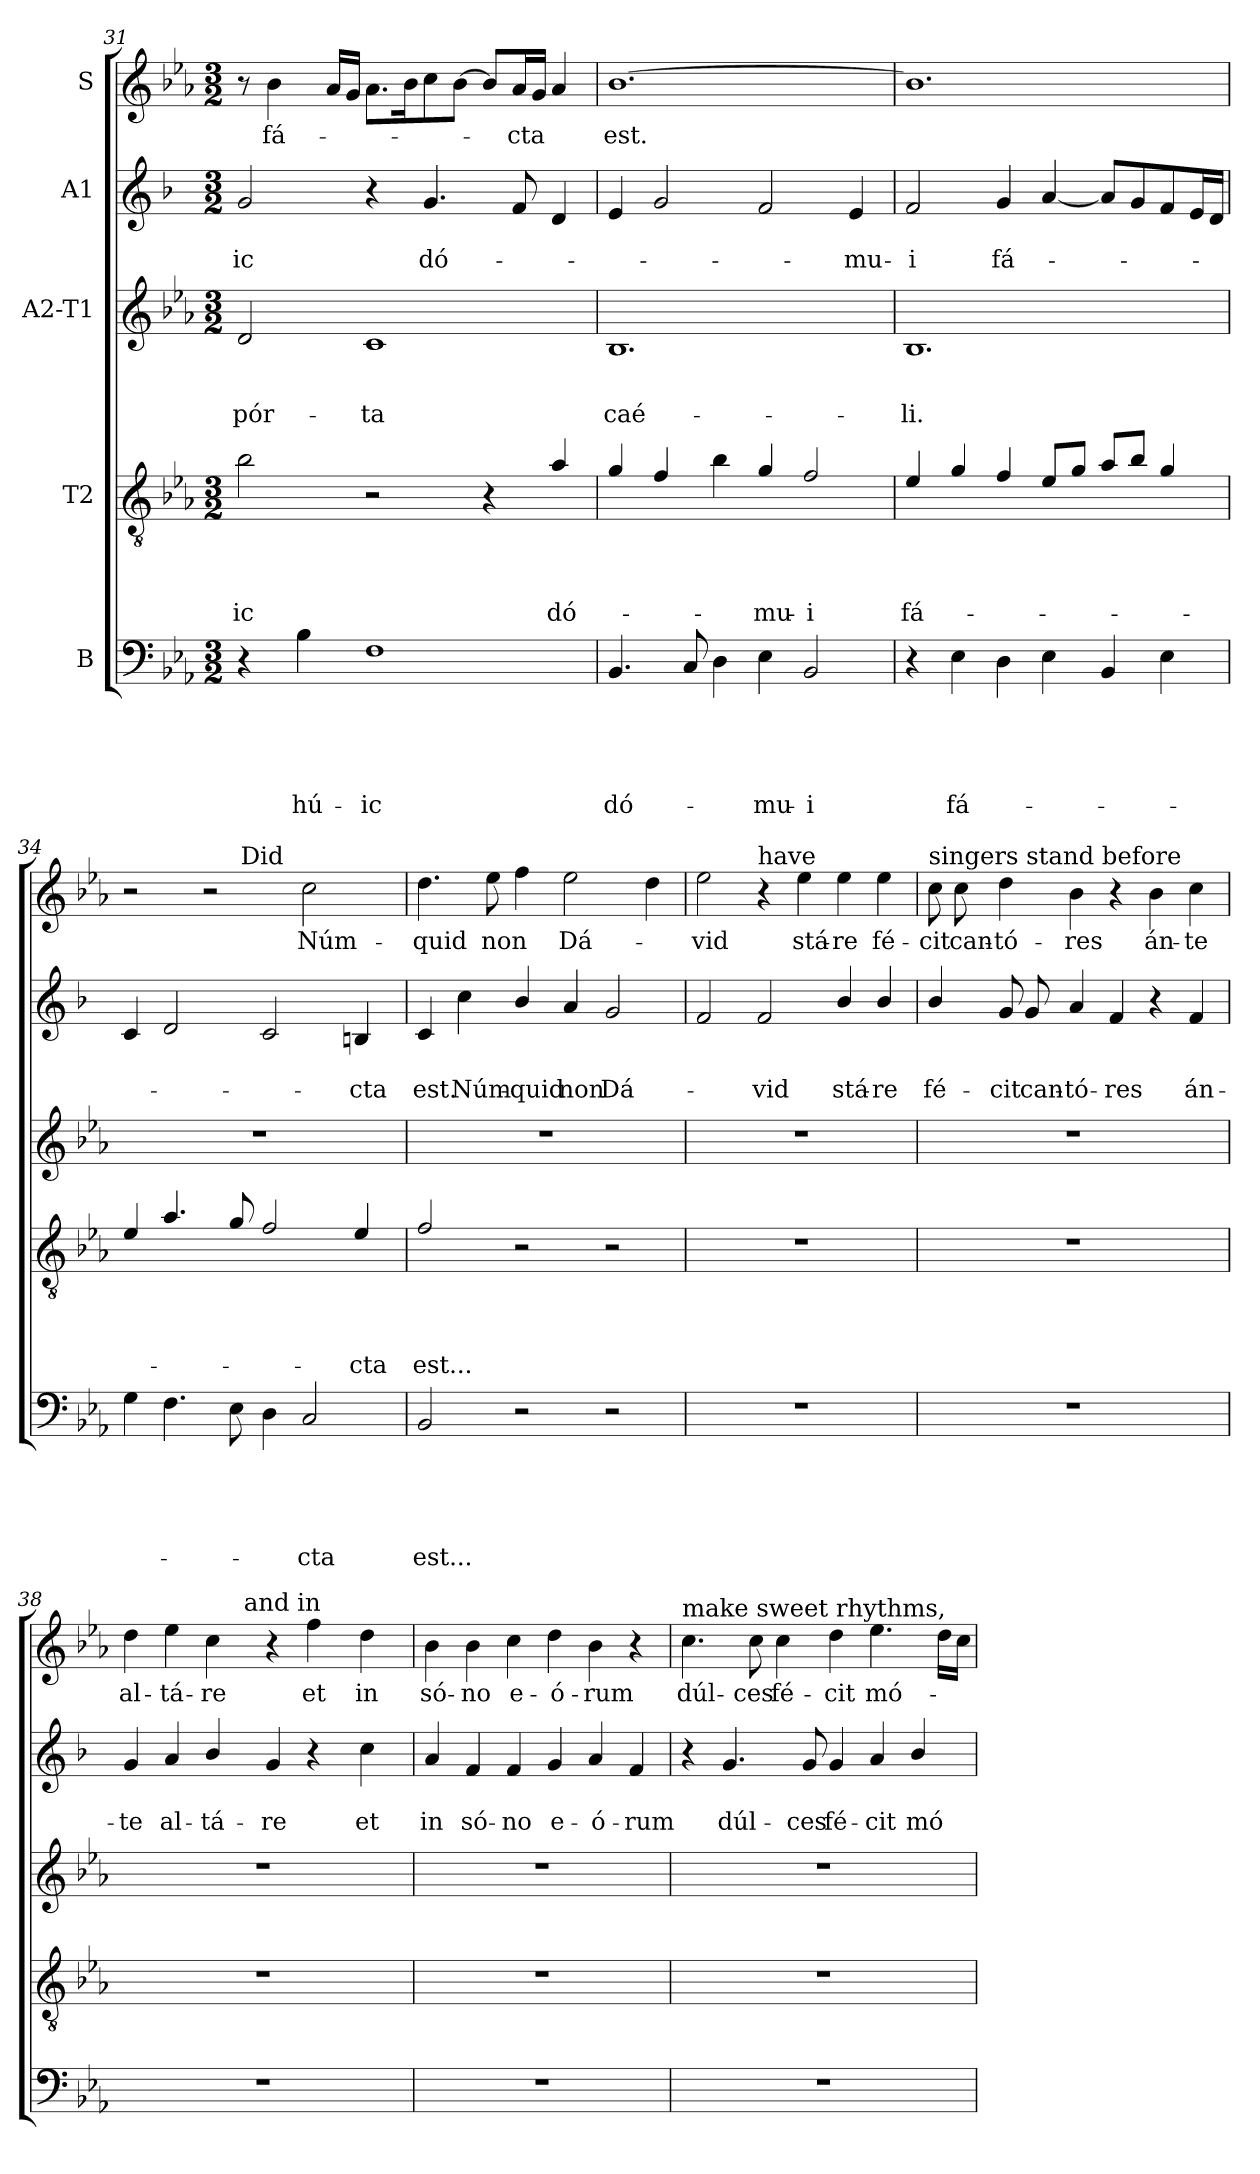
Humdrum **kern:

**kern	**text	**text	**text	**text	**text	**kern	**text	**text	**text	**text	**kern	**text	**text	**text	**kern	**text	**text	**kern	**text
*part5	*part5	*part5	*part5	*part5	*part5	*part4	*part4	*part4	*part4	*part4	*part3	*part3	*part3	*part3	*part2	*part2	*part2	*part1	*part1
*staff5	*staff5	*staff5	*staff5	*staff5	*staff5	*staff4	*staff4	*staff4	*staff4	*staff4	*staff3	*staff3	*staff3	*staff3	*staff2	*staff2	*staff2	*staff1	*staff1
*I"B	*	*	*	*	*	*I"T2	*	*	*	*	*I"A2-T1	*	*	*	*I"A1	*	*	*I"S	*
*clefF4	*	*	*	*	*	*clefGv2	*	*	*	*	*clefG2	*	*	*	*clefG2	*	*	*clefG2	*
*	*	*	*	*	*	*ITrd8c14	*	*	*	*	*	*	*	*	*ITrd1c2	*	*	*	*
*k[b-e-a-]	*	*	*	*	*	*k[b-e-a-]	*	*	*	*	*k[b-e-a-]	*	*	*	*k[b-e-a-]	*	*	*k[b-e-a-]	*
*E-:	*	*	*	*	*	*E-:	*	*	*	*	*E-:	*	*	*	*E-:	*	*	*E-:	*
*M3/2	*	*	*	*	*	*M3/2	*	*	*	*	*M3/2	*	*	*	*M3/2	*	*	*M3/2	*
=31	=31	=31	=31	=31	=31	=31	=31	=31	=31	=31	=31	=31	=31	=31	=31	=31	=31	=31	=31
!	!	!	!	!	!	!	!	!	!	!LO:LY:b	!	!	!	!LO:LY:b	!	!	!LO:LY:b	!	!
4r	.	.	.	.	.	2B-\	.	.	.	-ic	2d/	.	.	pór-	2f/	.	-ic	8r	.
!	!	!	!	!	!	!	!	!	!	!	!	!	!	!	!	!	!	!	!LO:LY:b
.	.	.	.	.	.	.	.	.	.	.	.	.	.	.	.	.	.	4b-\	fá-
!	!	!	!	!	!LO:LY:b	!	!	!	!	!	!	!	!	!	!	!	!	!	!
4B-\	.	.	.	.	hú-	.	.	.	.	.	.	.	.	.	.	.	.	.	.
.	.	.	.	.	.	.	.	.	.	.	.	.	.	.	.	.	.	16a-/LL	.
.	.	.	.	.	.	.	.	.	.	.	.	.	.	.	.	.	.	16g/JJ	.
!	!	!	!	!	!LO:LY:b	!	!	!	!	!	!	!	!	!LO:LY:b	!	!	!	!	!
1F	.	.	.	.	-ic	2r	.	.	.	.	1c	.	.	-ta	4r	.	.	8.a-\L	.
.	.	.	.	.	.	.	.	.	.	.	.	.	.	.	.	.	.	16b-\k	.
!	!	!	!	!	!	!	!	!	!	!	!	!	!	!	!	!	!LO:LY:b	!	!
.	.	.	.	.	.	.	.	.	.	.	.	.	.	.	4.f/	.	dó-	8cc\	.
.	.	.	.	.	.	.	.	.	.	.	.	.	.	.	.	.	.	[8b-\J	.
.	.	.	.	.	.	4r	.	.	.	.	.	.	.	.	.	.	.	8b-/L]	.
!	!	!	!	!	!	!	!	!	!	!	!	!	!	!	!	!	!	!	!LO:LY:b
.	.	.	.	.	.	.	.	.	.	.	.	.	.	.	8e-/	.	.	16a-/L	-cta
.	.	.	.	.	.	.	.	.	.	.	.	.	.	.	.	.	.	16g/JJ	.
!	!	!	!	!	!	!	!	!	!	!LO:LY:b	!	!	!	!	!	!	!	!	!
.	.	.	.	.	.	4A-/	.	.	.	dó-	.	.	.	.	4c/	.	.	4a-/	.
=32	=32	=32	=32	=32	=32	=32	=32	=32	=32	=32	=32	=32	=32	=32	=32	=32	=32	=32	=32
!	!	!	!	!	!LO:LY:b	!	!	!	!	!	!	!	!	!LO:LY:b	!	!	!	!	!LO:LY:b
4.BB-/	.	.	.	.	dó-	4G/	.	.	.	.	1.B-	.	.	caé-	4d/	.	.	[1.b-	est.
.	.	.	.	.	.	4F/	.	.	.	.	.	.	.	.	2f/	.	.	.	.
8C/	.	.	.	.	.	.	.	.	.	.	.	.	.	.	.	.	.	.	.
4D\	.	.	.	.	.	4B-\	.	.	.	.	.	.	.	.	.	.	.	.	.
!	!	!	!	!	!LO:LY:b	!	!	!	!	!LO:LY:b	!	!	!	!	!	!	!	!	!
4E-\	.	.	.	.	-mu-	4G/	.	.	.	-mu-	.	.	.	.	2e-/	.	.	.	.
!	!	!	!	!	!LO:LY:b	!	!	!	!	!LO:LY:b	!	!	!	!	!	!	!	!	!
2BB-/	.	.	.	.	-i	2F/	.	.	.	-i	.	.	.	.	.	.	.	.	.
!	!	!	!	!	!	!	!	!	!	!	!	!	!	!	!	!	!LO:LY:b	!	!
.	.	.	.	.	.	.	.	.	.	.	.	.	.	.	4d/	.	-mu-	.	.
!!LO:PB:g=z
=33	=33	=33	=33	=33	=33	=33	=33	=33	=33	=33	=33	=33	=33	=33	=33	=33	=33	=33	=33
!	!	!	!	!	!	!	!	!	!	!LO:LY:b	!	!	!	!LO:LY:b	!	!	!LO:LY:b	!	!
4r	.	.	.	.	.	4E-/	.	.	.	fá-	1.B-	.	.	-li.	2e-/	.	-i	1.b-]	.
!	!	!	!	!	!LO:LY:b	!	!	!	!	!	!	!	!	!	!	!	!	!	!
4E-\	.	.	.	.	fá-	4G/	.	.	.	.	.	.	.	.	.	.	.	.	.
!	!	!	!	!	!	!	!	!	!	!	!	!	!	!	!	!	!LO:LY:b	!	!
4D\	.	.	.	.	.	4F/	.	.	.	.	.	.	.	.	4f/	.	fá-	.	.
4E-\	.	.	.	.	.	8E-/L	.	.	.	.	.	.	.	.	[4g/	.	.	.	.
.	.	.	.	.	.	8G/J	.	.	.	.	.	.	.	.	.	.	.	.	.
4BB-/	.	.	.	.	.	8A-/L	.	.	.	.	.	.	.	.	8g/L]	.	.	.	.
.	.	.	.	.	.	8B-/J	.	.	.	.	.	.	.	.	8f/	.	.	.	.
4E-\	.	.	.	.	.	4G/	.	.	.	.	.	.	.	.	8e-/	.	.	.	.
.	.	.	.	.	.	.	.	.	.	.	.	.	.	.	16d/L	.	.	.	.
.	.	.	.	.	.	.	.	.	.	.	.	.	.	.	16c/JJ	.	.	.	.
=34	=34	=34	=34	=34	=34	=34	=34	=34	=34	=34	=34	=34	=34	=34	=34	=34	=34	=34	=34
*	*	*	*	*	*	*	*	*	*	*	*	*	*	*	*	*	*	*^	*
4G\	.	.	.	.	.	4E-/	.	.	.	.	1.r	.	.	.	4B-/	.	.	2r	2ryy	.
4.F\	.	.	.	.	.	4.A-/	.	.	.	.	.	.	.	.	2c/	.	.	.	.	.
.	.	.	.	.	.	.	.	.	.	.	.	.	.	.	.	.	.	2r	8ryy	.
8E-\	.	.	.	.	.	8G/	.	.	.	.	.	.	.	.	.	.	.	.	32ryy	.
!	!	!	!	!	!	!	!	!	!	!	!	!	!	!	!	!	!	!	!LO:TX:a:t=Did	!
.	.	.	.	.	.	.	.	.	.	.	.	.	.	.	.	.	.	.	2ryy	.
4D\	.	.	.	.	.	2F/	.	.	.	.	.	.	.	.	2B-/	.	.	.	.	.
!	!	!	!	!	!LO:LY:b	!	!	!	!	!	!	!	!	!	!	!	!	!	!	!LO:LY:b
2C/	.	.	.	.	-cta	.	.	.	.	.	.	.	.	.	.	.	.	2cc\	.	Núm-
.	.	.	.	.	.	.	.	.	.	.	.	.	.	.	.	.	.	.	4ryy	.
!	!	!	!	!	!	!	!	!	!	!LO:LY:b	!	!	!	!	!	!	!LO:LY:b	!	!	!
.	.	.	.	.	.	4E-/	.	.	.	-cta	.	.	.	.	4A/	.	-cta	.	.	.
.	.	.	.	.	.	.	.	.	.	.	.	.	.	.	.	.	.	.	16.ryy	.
=35	=35	=35	=35	=35	=35	=35	=35	=35	=35	=35	=35	=35	=35	=35	=35	=35	=35	=35	=35	=35
!	!	!	!	!	!	!	!	!	!	!	!	!	!	!	!	!	!	!LO:TX:a:t=not David	!	!
!	!	!	!	!	!LO:LY:b	!	!	!	!	!LO:LY:b	!	!	!	!	!	!	!LO:LY:b	!	!	!LO:LY:b
*	*	*	*	*	*	*	*	*	*	*	*	*	*	*	*	*	*	*v	*v	*
2BB-/	.	.	.	.	est...	2F/	.	.	.	est...	1.r	.	.	.	4B-/	.	est.	4.dd\	-quid
!	!	!	!	!	!	!	!	!	!	!	!	!	!	!	!	!	!LO:LY:b	!	!
.	.	.	.	.	.	.	.	.	.	.	.	.	.	.	4b-\	.	Núm-	.	.
!	!	!	!	!	!	!	!	!	!	!	!	!	!	!	!	!	!	!	!LO:LY:b
.	.	.	.	.	.	.	.	.	.	.	.	.	.	.	.	.	.	8ee-\	non
!	!	!	!	!	!	!	!	!	!	!	!	!	!	!	!	!	!LO:LY:b	!	!
2r	.	.	.	.	.	2r	.	.	.	.	.	.	.	.	4a-/	.	-quid	4ff\	.
!	!	!	!	!	!	!	!	!	!	!	!	!	!	!	!	!	!LO:LY:b	!	!LO:LY:b
.	.	.	.	.	.	.	.	.	.	.	.	.	.	.	4g/	.	non	2ee-\	Dá-
!	!	!	!	!	!	!	!	!	!	!	!	!	!	!	!	!	!LO:LY:b	!	!
2r	.	.	.	.	.	2r	.	.	.	.	.	.	.	.	2f/	.	Dá-	.	.
.	.	.	.	.	.	.	.	.	.	.	.	.	.	.	.	.	.	4dd\	.
=36	=36	=36	=36	=36	=36	=36	=36	=36	=36	=36	=36	=36	=36	=36	=36	=36	=36	=36	=36
!	!	!	!	!	!	!	!	!	!	!	!	!	!	!	!	!	!	!	!LO:LY:b
1.r	.	.	.	.	.	1.r	.	.	.	.	1.r	.	.	.	2e-/	.	.	2ee-\	-vid
!	!	!	!	!	!	!	!	!	!	!	!	!	!	!	!	!	!	!LO:TX:a:t=have	!
!	!	!	!	!	!	!	!	!	!	!	!	!	!	!	!	!	!LO:LY:b	!	!
.	.	.	.	.	.	.	.	.	.	.	.	.	.	.	2e-/	.	-vid	4r	.
!	!	!	!	!	!	!	!	!	!	!	!	!	!	!	!	!	!	!	!LO:LY:b
.	.	.	.	.	.	.	.	.	.	.	.	.	.	.	.	.	.	4ee-\	stá-
!	!	!	!	!	!	!	!	!	!	!	!	!	!	!	!	!	!LO:LY:b	!	!LO:LY:b
.	.	.	.	.	.	.	.	.	.	.	.	.	.	.	4a-/	.	stá-	4ee-\	-re
!	!	!	!	!	!	!	!	!	!	!	!	!	!	!	!	!	!LO:LY:b	!	!LO:LY:b
.	.	.	.	.	.	.	.	.	.	.	.	.	.	.	4a-/	.	-re	4ee-\	fé-
!!LO:LB:g=z
=37	=37	=37	=37	=37	=37	=37	=37	=37	=37	=37	=37	=37	=37	=37	=37	=37	=37	=37	=37
!	!	!	!	!	!	!	!	!	!	!	!	!	!	!	!	!	!	!LO:TX:a:t=singers stand before	!
!	!	!	!	!	!	!	!	!	!	!	!	!	!	!	!	!	!LO:LY:b	!	!LO:LY:b
1.r	.	.	.	.	.	1.r	.	.	.	.	1.r	.	.	.	4a-/	.	fé-	8cc\	-cit
!	!	!	!	!	!	!	!	!	!	!	!	!	!	!	!	!	!	!	!LO:LY:b
.	.	.	.	.	.	.	.	.	.	.	.	.	.	.	.	.	.	8cc\	can-
!	!	!	!	!	!	!	!	!	!	!	!	!	!	!	!	!	!LO:LY:b	!	!LO:LY:b
.	.	.	.	.	.	.	.	.	.	.	.	.	.	.	8f/	.	-cit	4dd\	-tó-
!	!	!	!	!	!	!	!	!	!	!	!	!	!	!	!	!	!LO:LY:b	!	!
.	.	.	.	.	.	.	.	.	.	.	.	.	.	.	8f/	.	can-	.	.
!	!	!	!	!	!	!	!	!	!	!	!	!	!	!	!	!	!LO:LY:b	!	!LO:LY:b
.	.	.	.	.	.	.	.	.	.	.	.	.	.	.	4g/	.	-tó-	4b-\	-res
!	!	!	!	!	!	!	!	!	!	!	!	!	!	!	!	!	!LO:LY:b	!	!
.	.	.	.	.	.	.	.	.	.	.	.	.	.	.	4e-/	.	-res	4r	.
!	!	!	!	!	!	!	!	!	!	!	!	!	!	!	!	!	!	!	!LO:LY:b
.	.	.	.	.	.	.	.	.	.	.	.	.	.	.	4r	.	.	4b-\	án-
!	!	!	!	!	!	!	!	!	!	!	!	!	!	!	!	!	!LO:LY:b	!	!LO:LY:b
.	.	.	.	.	.	.	.	.	.	.	.	.	.	.	4e-/	.	án-	4cc\	-te
=38	=38	=38	=38	=38	=38	=38	=38	=38	=38	=38	=38	=38	=38	=38	=38	=38	=38	=38	=38
!	!	!	!	!	!	!	!	!	!	!	!	!	!	!	!	!	!	!LO:TX:a:t=the high altar	!
!	!	!	!	!	!	!	!	!	!	!	!	!	!	!	!	!	!LO:LY:b	!	!LO:LY:b
*	*	*	*	*	*	*	*	*	*	*	*	*	*	*	*	*	*	*^	*
1.r	.	.	.	.	.	1.r	.	.	.	.	1.r	.	.	.	4f/	.	-te	4dd\	2ryy	al-
!	!	!	!	!	!	!	!	!	!	!	!	!	!	!	!	!	!LO:LY:b	!	!	!LO:LY:b
.	.	.	.	.	.	.	.	.	.	.	.	.	.	.	4g/	.	al-	4ee-\	.	-tá-
!	!	!	!	!	!	!	!	!	!	!	!	!	!	!	!	!	!LO:LY:b	!	!	!LO:LY:b
.	.	.	.	.	.	.	.	.	.	.	.	.	.	.	4a-/	.	-tá-	4cc\	8ryy	-re
.	.	.	.	.	.	.	.	.	.	.	.	.	.	.	.	.	.	.	32ryy	.
!	!	!	!	!	!	!	!	!	!	!	!	!	!	!	!	!	!	!	!LO:TX:a:t=and in	!
.	.	.	.	.	.	.	.	.	.	.	.	.	.	.	.	.	.	.	2ryy	.
!	!	!	!	!	!	!	!	!	!	!	!	!	!	!	!	!	!LO:LY:b	!	!	!
.	.	.	.	.	.	.	.	.	.	.	.	.	.	.	4f/	.	-re	4r	.	.
!	!	!	!	!	!	!	!	!	!	!	!	!	!	!	!	!	!	!	!	!LO:LY:b
.	.	.	.	.	.	.	.	.	.	.	.	.	.	.	4r	.	.	4ff\	.	et
.	.	.	.	.	.	.	.	.	.	.	.	.	.	.	.	.	.	.	4ryy	.
!	!	!	!	!	!	!	!	!	!	!	!	!	!	!	!	!	!LO:LY:b	!	!	!LO:LY:b
.	.	.	.	.	.	.	.	.	.	.	.	.	.	.	4b-\	.	et	4dd\	.	in
.	.	.	.	.	.	.	.	.	.	.	.	.	.	.	.	.	.	.	16.ryy	.
=39	=39	=39	=39	=39	=39	=39	=39	=39	=39	=39	=39	=39	=39	=39	=39	=39	=39	=39	=39	=39
!	!	!	!	!	!	!	!	!	!	!	!	!	!	!	!	!	!	!LO:TX:a:t=their sound	!	!
!	!	!	!	!	!	!	!	!	!	!	!	!	!	!	!	!	!LO:LY:b	!	!	!LO:LY:b
*	*	*	*	*	*	*	*	*	*	*	*	*	*	*	*	*	*	*v	*v	*
1.r	.	.	.	.	.	1.r	.	.	.	.	1.r	.	.	.	4g/	.	in	4b-\	só-
!	!	!	!	!	!	!	!	!	!	!	!	!	!	!	!	!	!LO:LY:b	!	!LO:LY:b
.	.	.	.	.	.	.	.	.	.	.	.	.	.	.	4e-/	.	só-	4b-\	-no
!	!	!	!	!	!	!	!	!	!	!	!	!	!	!	!	!	!LO:LY:b	!	!LO:LY:b
.	.	.	.	.	.	.	.	.	.	.	.	.	.	.	4e-/	.	-no	4cc\	e-
!	!	!	!	!	!	!	!	!	!	!	!	!	!	!	!	!	!LO:LY:b	!	!LO:LY:b
.	.	.	.	.	.	.	.	.	.	.	.	.	.	.	4f/	.	e-	4dd\	-ó-
!	!	!	!	!	!	!	!	!	!	!	!	!	!	!	!	!	!LO:LY:b	!	!LO:LY:b
.	.	.	.	.	.	.	.	.	.	.	.	.	.	.	4g/	.	-ó-	4b-\	-rum
!	!	!	!	!	!	!	!	!	!	!	!	!	!	!	!	!	!LO:LY:b	!	!
.	.	.	.	.	.	.	.	.	.	.	.	.	.	.	4e-/	.	-rum	4r	.
!!LO:PB:g=z
=40	=40	=40	=40	=40	=40	=40	=40	=40	=40	=40	=40	=40	=40	=40	=40	=40	=40	=40	=40
!	!	!	!	!	!	!	!	!	!	!	!	!	!	!	!	!	!	!LO:TX:a:t=make sweet rhythms,	!
!	!	!	!	!	!	!	!	!	!	!	!	!	!	!	!	!	!	!	!LO:LY:b
1.r	.	.	.	.	.	1.r	.	.	.	.	1.r	.	.	.	4r	.	.	4.cc\	dúl-
!	!	!	!	!	!	!	!	!	!	!	!	!	!	!	!	!	!LO:LY:b	!	!
.	.	.	.	.	.	.	.	.	.	.	.	.	.	.	4.f/	.	dúl-	.	.
!	!	!	!	!	!	!	!	!	!	!	!	!	!	!	!	!	!	!	!LO:LY:b
.	.	.	.	.	.	.	.	.	.	.	.	.	.	.	.	.	.	8cc\	-ces
!	!	!	!	!	!	!	!	!	!	!	!	!	!	!	!	!	!	!	!LO:LY:b
.	.	.	.	.	.	.	.	.	.	.	.	.	.	.	.	.	.	4cc\	fé-
!	!	!	!	!	!	!	!	!	!	!	!	!	!	!	!	!	!LO:LY:b	!	!
.	.	.	.	.	.	.	.	.	.	.	.	.	.	.	8f/	.	-ces	.	.
!	!	!	!	!	!	!	!	!	!	!	!	!	!	!	!	!	!LO:LY:b	!	!LO:LY:b
.	.	.	.	.	.	.	.	.	.	.	.	.	.	.	4f/	.	fé-	4dd\	-cit
!	!	!	!	!	!	!	!	!	!	!	!	!	!	!	!	!	!LO:LY:b	!	!LO:LY:b
.	.	.	.	.	.	.	.	.	.	.	.	.	.	.	4g/	.	-cit	4.ee-\	mó-
!	!	!	!	!	!	!	!	!	!	!	!	!	!	!	!	!	!LO:LY:b	!	!
.	.	.	.	.	.	.	.	.	.	.	.	.	.	.	4a-/	.	mó-	.	.
.	.	.	.	.	.	.	.	.	.	.	.	.	.	.	.	.	.	16dd\LL	.
.	.	.	.	.	.	.	.	.	.	.	.	.	.	.	.	.	.	16cc\JJ	.
=	=	=	=	=	=	=	=	=	=	=	=	=	=	=	=	=	=	=	=
*-	*-	*-	*-	*-	*-	*-	*-	*-	*-	*-	*-	*-	*-	*-	*-	*-	*-	*-	*-
